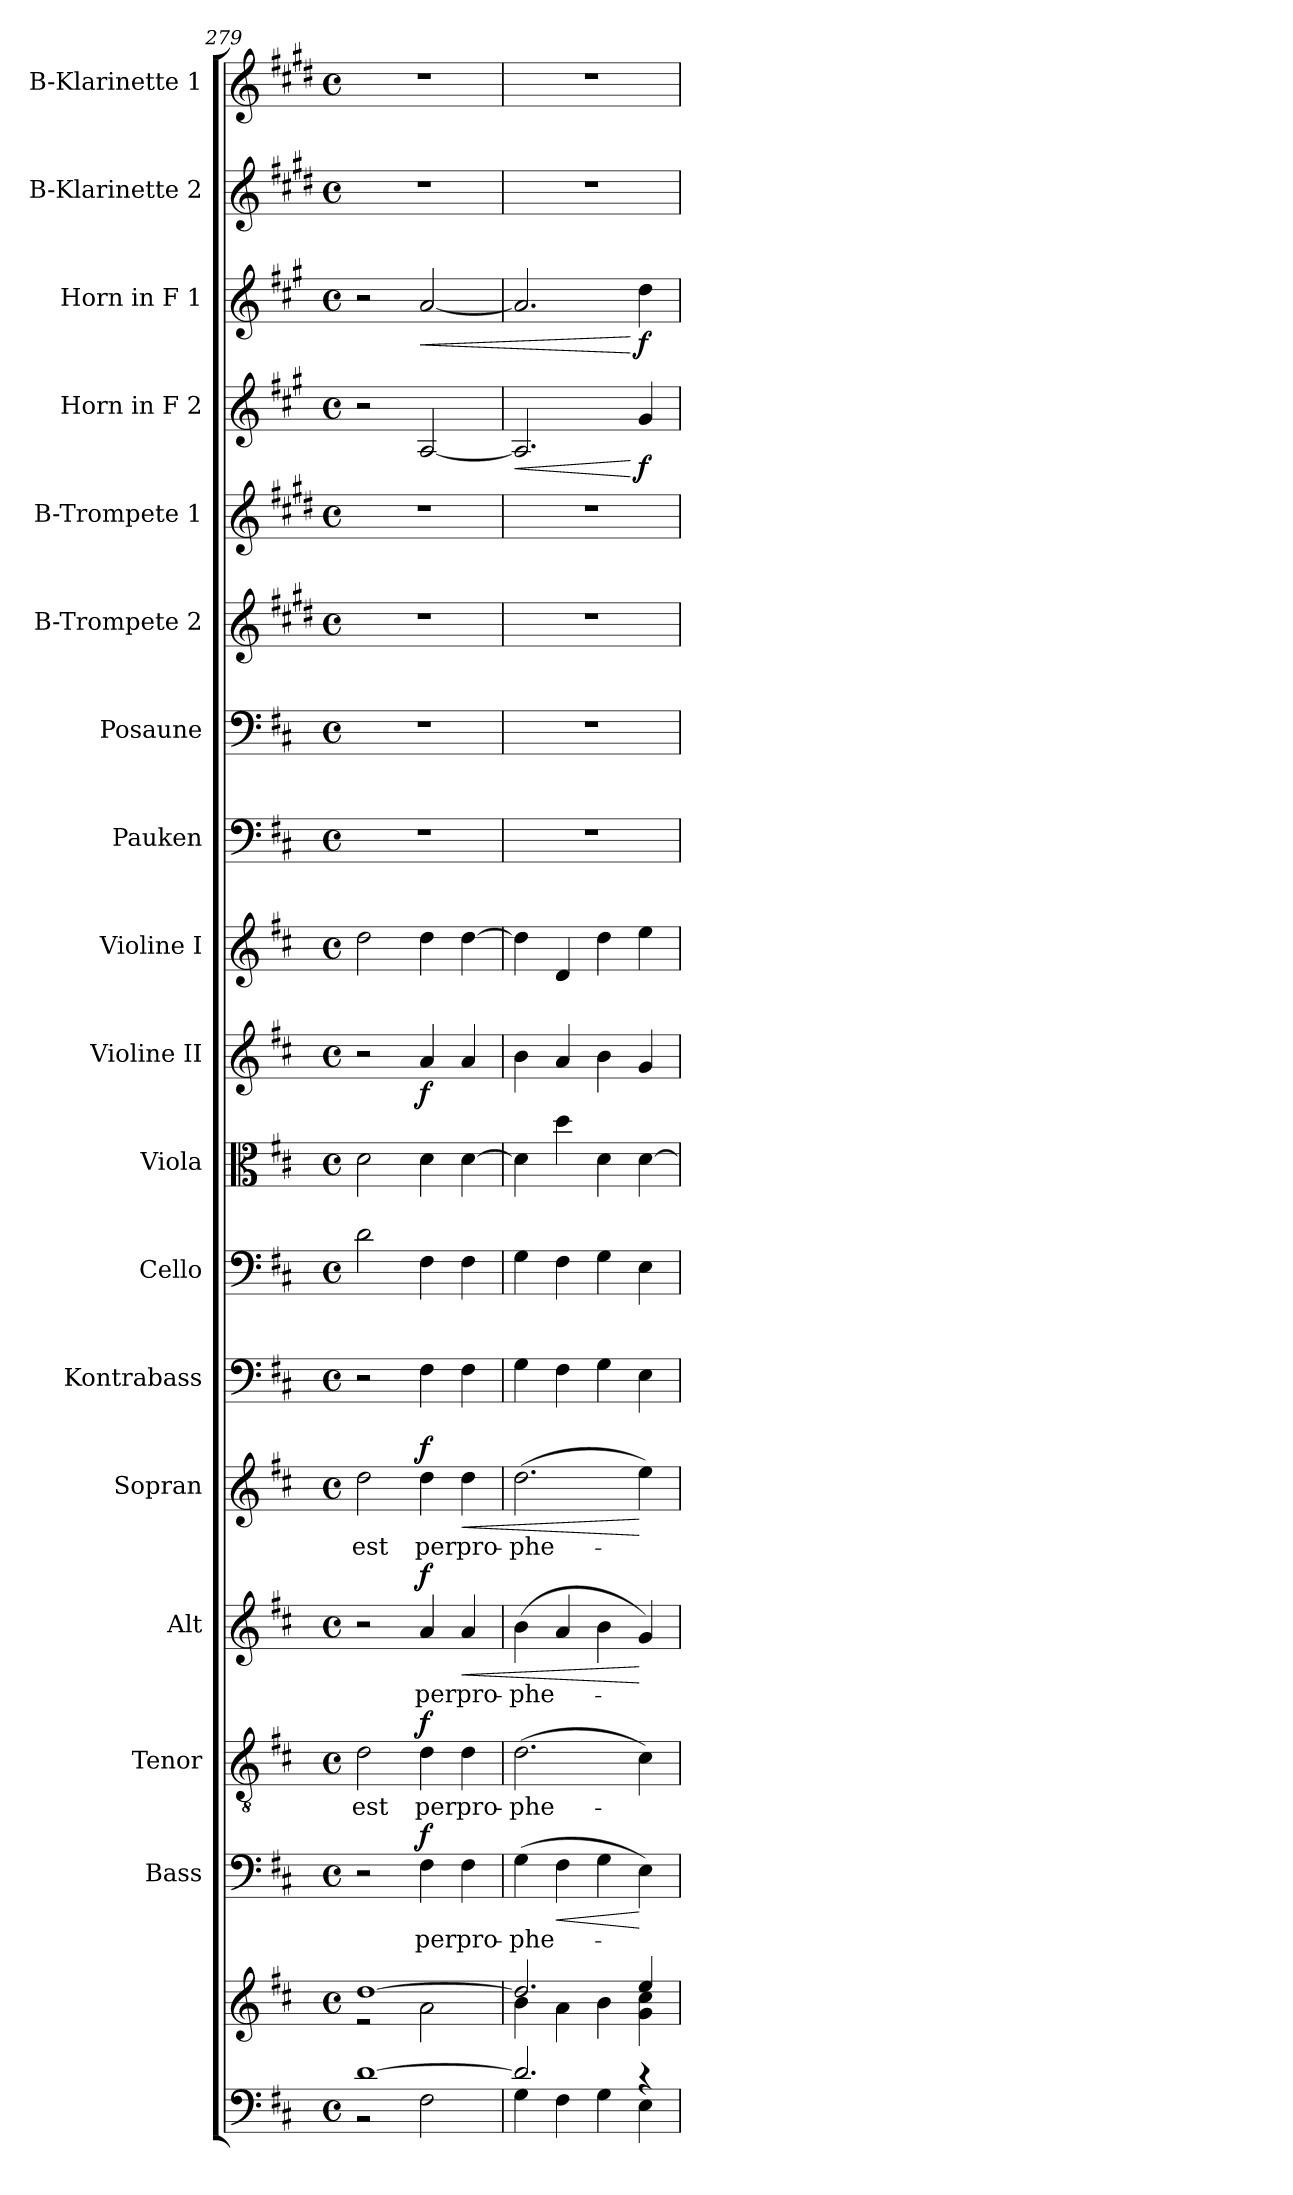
**kern	**kern	**kern	**text	**dynam	**kern	**text	**dynam	**kern	**text	**dynam	**kern	**text	**dynam	**kern	**kern	**kern	**kern	**dynam	**kern	**kern	**kern	**kern	**kern	**kern	**dynam	**kern	**dynam	**kern	**kern
*part18	*part18	*part17	*part17	*part17	*part16	*part16	*part16	*part15	*part15	*part15	*part14	*part14	*part14	*part13	*part12	*part11	*part10	*part10	*part9	*part8	*part7	*part6	*part5	*part4	*part4	*part3	*part3	*part2	*part1
*staff19	*staff18	*staff17	*staff17	*staff17	*staff16	*staff16	*staff16	*staff15	*staff15	*staff15	*staff14	*staff14	*staff14	*staff13	*staff12	*staff11	*staff10	*staff10	*staff9	*staff8	*staff7	*staff6	*staff5	*staff4	*staff4	*staff3	*staff3	*staff2	*staff1
*	*	*I"Bass	*	*	*I"Tenor	*	*	*I"Alt	*	*	*I"Sopran	*	*	*I"Kontrabass	*I"Cello	*I"Viola	*I"Violine II	*	*I"Violine I	*I"Pauken	*I"Posaune	*I"B-Trompete 2	*I"B-Trompete 1	*I"Horn in F 2	*	*I"Horn in F 1	*	*I"B-Klarinette 2	*I"B-Klarinette 1
*	*	*I'B.	*	*	*I'T.	*	*	*I'A.	*	*	*I'S.	*	*	*I'Kb.	*	*I'Vla.	*I'Vl. II	*	*I'Vl. I	*I'Pk.	*I'Pos.	*I'B Trp. 2	*I'B Trp. 1	*	*	*	*	*I'B Kl. 2	*I'B Kl. 1
*clefF4	*clefG2	*clefF4	*	*	*clefGv2	*	*	*clefG2	*	*	*clefG2	*	*	*clefF4	*clefF4	*clefC3	*clefG2	*	*clefG2	*clefF4	*clefF4	*clefG2	*clefG2	*clefG2	*	*clefG2	*	*clefG2	*clefG2
*	*	*	*	*	*	*	*	*	*	*	*	*	*	*ITrd7c12	*	*	*	*	*	*	*	*ITrd1c2	*ITrd1c2	*ITrd4c7	*	*ITrd4c7	*	*ITrd1c2	*ITrd1c2
*k[f#c#]	*k[f#c#]	*k[f#c#]	*	*	*k[f#c#]	*	*	*k[f#c#]	*	*	*k[f#c#]	*	*	*k[f#c#]	*k[f#c#]	*k[f#c#]	*k[f#c#]	*	*k[f#c#]	*k[f#c#]	*k[f#c#]	*k[f#c#]	*k[f#c#]	*k[f#c#]	*	*k[f#c#]	*	*k[f#c#]	*k[f#c#]
*D:	*D:	*D:	*	*	*D:	*	*	*D:	*	*	*D:	*	*	*D:	*D:	*D:	*D:	*	*D:	*D:	*D:	*D:	*D:	*D:	*	*D:	*	*D:	*D:
*M4/4	*M4/4	*M4/4	*	*	*M4/4	*	*	*M4/4	*	*	*M4/4	*	*	*M4/4	*M4/4	*M4/4	*M4/4	*	*M4/4	*M4/4	*M4/4	*M4/4	*M4/4	*M4/4	*	*M4/4	*	*M4/4	*M4/4
*met(c)	*met(c)	*met(c)	*	*	*met(c)	*	*	*met(c)	*	*	*met(c)	*	*	*met(c)	*met(c)	*met(c)	*met(c)	*	*met(c)	*met(c)	*met(c)	*met(c)	*met(c)	*met(c)	*	*met(c)	*	*met(c)	*met(c)
=279	=279	=279	=279	=279	=279	=279	=279	=279	=279	=279	=279	=279	=279	=279	=279	=279	=279	=279	=279	=279	=279	=279	=279	=279	=279	=279	=279	=279	=279
*^	*^	*	*	*	*	*	*	*	*	*	*	*	*	*	*	*	*	*	*	*	*	*	*	*	*	*	*	*	*
!	!	!	!	!	!	!	!	!LO:LY:b	!	!	!	!	!	!LO:LY:b	!	!	!	!	!	!	!	!	!	!	!	!	!	!	!	!	!
[>1d	2r	[>1dd	2re	2r	.	.	2d\	est	.	2r	.	.	2dd\	est	.	2r	2d\	2d\	2r	.	2dd\	1r	1r	1r	1r	2r	.	2r	.	1r	1r
!	!	!	!	!	!LO:LY:b	!LO:DY:a	!	!LO:LY:b	!LO:DY:a	!	!LO:LY:b	!LO:DY:a	!	!LO:LY:b	!LO:DY:a	!	!	!	!	!LO:DY:b	!	!	!	!	!	!	!	!	!LO:HP:b	!	!
.	2F#\	.	2a\	4F#\	per	f	4d\	per	f	4a/	per	f	4dd\	per	f	4FF#\	4F#\	4d\	4a/	f	4dd\	.	.	.	.	[2D/	.	[2d/	<	.	.
!	!	!	!	!	!LO:LY:b	!	!	!LO:LY:b	!	!	!LO:LY:b	!LO:HP:b	!	!LO:LY:b	!LO:HP:b	!	!	!	!	!	!	!	!	!	!	!	!	!	!	!	!
.	.	.	.	4F#\	pro-	.	4d\	pro-	.	4a/	pro-	<	4dd\	pro-	<	4FF#\	4F#\	[4d\	4a/	.	[4dd\	.	.	.	.	.	.	.	.	.	.
=280	=280	=280	=280	=280	=280	=280	=280	=280	=280	=280	=280	=280	=280	=280	=280	=280	=280	=280	=280	=280	=280	=280	=280	=280	=280	=280	=280	=280	=280	=280	=280
!	!	!	!	!	!LO:LY:b	!	!	!LO:LY:b	!	!	!LO:LY:b	!	!	!LO:LY:b	!	!	!	!	!	!	!	!	!	!	!	!	!LO:HP:b	!	!	!	!
2.d/]	4G\	2.dd/]	4b\	(>4G\	-phe-	.	(>2.d\	-phe-	.	(>4b\	-phe-	.	(>2.dd\	-phe-	.	4GG\	4G\	4d\]	4b\	.	4dd\]	1r	1r	1r	1r	2.D/]	<	2.d/]	.	1r	1r
!	!	!	!	!	!	!LO:HP:b	!	!	!	!	!	!	!	!	!	!	!	!	!	!	!	!	!	!	!	!	!	!	!	!	!
.	4F#\	.	4a\	4F#\	.	<	.	.	.	4a/	.	.	.	.	.	4FF#\	4F#\	4dd\	4a/	.	4d/	.	.	.	.	.	.	.	.	.	.
.	4G\	.	4b\	4G\	.	.	.	.	.	4b\	.	.	.	.	.	4GG\	4G\	4d\	4b\	.	4dd\	.	.	.	.	.	.	.	.	.	.
!	!	!	!	!	!	!	!	!	!	!	!	!	!	!	!	!	!	!	!	!	!	!	!	!	!	!	!LO:DY:n=1:b	!	!LO:DY:n=1:b	!	!
4rc	4E\	4ee/	4g\ 4cc#\	4E\)	.	[	4c#\)	.	.	4g/)	.	[	4ee\)	.	[	4EE\	4E\	[4d\	4g/	.	4ee\	.	.	.	.	4c#/	[ f	4g\	[ f	.	.
*v	*v	*	*	*	*	*	*	*	*	*	*	*	*	*	*	*	*	*	*	*	*	*	*	*	*	*	*	*	*	*	*
*	*v	*v	*	*	*	*	*	*	*	*	*	*	*	*	*	*	*	*	*	*	*	*	*	*	*	*	*	*	*	*
=	=	=	=	=	=	=	=	=	=	=	=	=	=	=	=	=	=	=	=	=	=	=	=	=	=	=	=	=	=
*-	*-	*-	*-	*-	*-	*-	*-	*-	*-	*-	*-	*-	*-	*-	*-	*-	*-	*-	*-	*-	*-	*-	*-	*-	*-	*-	*-	*-	*-
